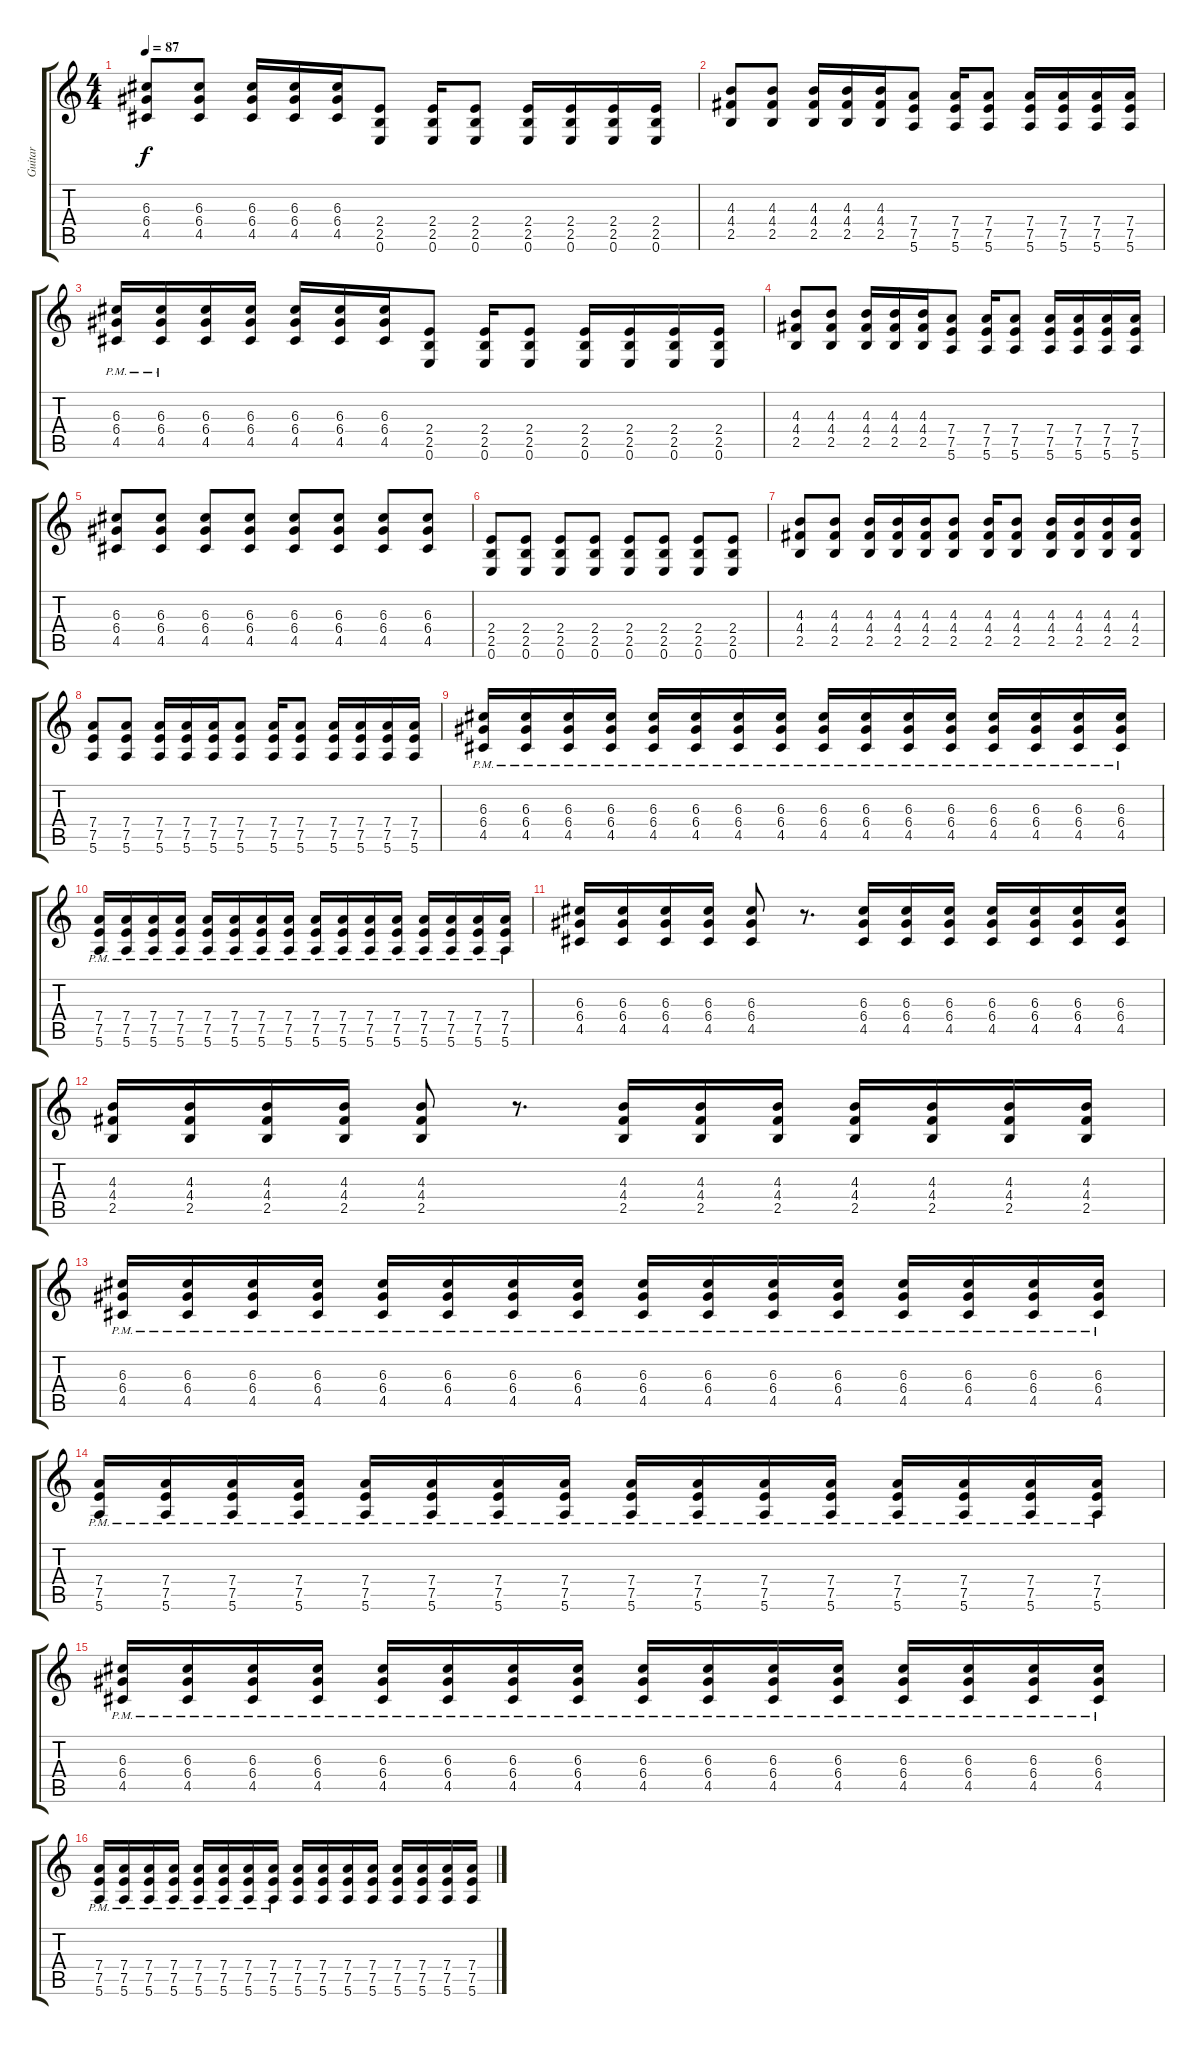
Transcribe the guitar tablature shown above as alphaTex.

\track ("Guitar" "Guitar") {instrument distortionguitar}
\staff {score tabs}
\tuning (C4 B3 G3 D3 A2 E2) {hide}
\ts (4 4)
\tempo 87
\clef g2
\ks c
(6.3 6.4 4.5).8{dy f} (6.3 6.4 4.5).8 (6.3 6.4 4.5).16 (6.3 6.4 4.5).16 (6.3 6.4 4.5).16 (2.4 2.5 0.6).8 (2.4 2.5 0.6).16 (2.4 2.5 0.6).8 (2.4 2.5 0.6).16 (2.4 2.5 0.6).16 (2.4 2.5 0.6).16 (2.4 2.5 0.6).16 |
(4.3 4.4 2.5).8 (4.3 4.4 2.5).8 (4.3 4.4 2.5).16 (4.3 4.4 2.5).16 (4.3 4.4 2.5).16 (7.4 7.5 5.6).8 (7.4 7.5 5.6).16 (7.4 7.5 5.6).8 (7.4 7.5 5.6).16 (7.4 7.5 5.6).16 (7.4 7.5 5.6).16 (7.4 7.5 5.6).16 |
(6.3{pm} 6.4{pm} 4.5{pm}).16 (6.3{pm} 6.4{pm} 4.5{pm}).16 (6.3 6.4 4.5).16 (6.3 6.4 4.5).16 (6.3 6.4 4.5).16 (6.3 6.4 4.5).16 (6.3 6.4 4.5).16 (2.4 2.5 0.6).8 (2.4 2.5 0.6).16 (2.4 2.5 0.6).8 (2.4 2.5 0.6).16 (2.4 2.5 0.6).16 (2.4 2.5 0.6).16 (2.4 2.5 0.6).16 |
(4.3 4.4 2.5).8 (4.3 4.4 2.5).8 (4.3 4.4 2.5).16 (4.3 4.4 2.5).16 (4.3 4.4 2.5).16 (7.4 7.5 5.6).8 (7.4 7.5 5.6).16 (7.4 7.5 5.6).8 (7.4 7.5 5.6).16 (7.4 7.5 5.6).16 (7.4 7.5 5.6).16 (7.4 7.5 5.6).16 |
(6.3 6.4 4.5).8 (6.3 6.4 4.5).8 (6.3 6.4 4.5).8 (6.3 6.4 4.5).8 (6.3 6.4 4.5).8 (6.3 6.4 4.5).8 (6.3 6.4 4.5).8 (6.3 6.4 4.5).8 |
(2.4 2.5 0.6).8 (2.4 2.5 0.6).8 (2.4 2.5 0.6).8 (2.4 2.5 0.6).8 (2.4 2.5 0.6).8 (2.4 2.5 0.6).8 (2.4 2.5 0.6).8 (2.4 2.5 0.6).8 |
(4.3 4.4 2.5).8 (4.3 4.4 2.5).8 (4.3 4.4 2.5).16 (4.3 4.4 2.5).16 (4.3 4.4 2.5).16 (4.3 4.4 2.5).8 (4.3 4.4 2.5).16 (4.3 4.4 2.5).8 (4.3 4.4 2.5).16 (4.3 4.4 2.5).16 (4.3 4.4 2.5).16 (4.3 4.4 2.5).16 |
(7.4 7.5 5.6).8 (7.4 7.5 5.6).8 (7.4 7.5 5.6).16 (7.4 7.5 5.6).16 (7.4 7.5 5.6).16 (7.4 7.5 5.6).8 (7.4 7.5 5.6).16 (7.4 7.5 5.6).8 (7.4 7.5 5.6).16 (7.4 7.5 5.6).16 (7.4 7.5 5.6).16 (7.4 7.5 5.6).16 |
(6.3{pm} 6.4{pm} 4.5{pm}).16 (6.3{pm} 6.4{pm} 4.5{pm}).16 (6.3{pm} 6.4{pm} 4.5{pm}).16 (6.3{pm} 6.4{pm} 4.5{pm}).16 (6.3{pm} 6.4{pm} 4.5{pm}).16 (6.3{pm} 6.4{pm} 4.5{pm}).16 (6.3{pm} 6.4{pm} 4.5{pm}).16 (6.3{pm} 6.4{pm} 4.5{pm}).16 (6.3{pm} 6.4{pm} 4.5{pm}).16 (6.3{pm} 6.4{pm} 4.5{pm}).16 (6.3{pm} 6.4{pm} 4.5{pm}).16 (6.3{pm} 6.4{pm} 4.5{pm}).16 (6.3{pm} 6.4{pm} 4.5{pm}).16 (6.3{pm} 6.4{pm} 4.5{pm}).16 (6.3{pm} 6.4{pm} 4.5{pm}).16 (6.3{pm} 6.4{pm} 4.5{pm}).16 |
(7.4{pm} 7.5{pm} 5.6{pm}).16 (7.4{pm} 7.5{pm} 5.6{pm}).16 (7.4{pm} 7.5{pm} 5.6{pm}).16 (7.4{pm} 7.5{pm} 5.6{pm}).16 (7.4{pm} 7.5{pm} 5.6{pm}).16 (7.4{pm} 7.5{pm} 5.6{pm}).16 (7.4{pm} 7.5{pm} 5.6{pm}).16 (7.4{pm} 7.5{pm} 5.6{pm}).16 (7.4{pm} 7.5{pm} 5.6{pm}).16 (7.4{pm} 7.5{pm} 5.6{pm}).16 (7.4{pm} 7.5{pm} 5.6{pm}).16 (7.4{pm} 7.5{pm} 5.6{pm}).16 (7.4{pm} 7.5{pm} 5.6{pm}).16 (7.4{pm} 7.5{pm} 5.6{pm}).16 (7.4{pm} 7.5{pm} 5.6{pm}).16 (7.4{pm} 7.5{pm} 5.6{pm}).16 |
(6.3 6.4 4.5).16 (6.3 6.4 4.5).16 (6.3 6.4 4.5).16 (6.3 6.4 4.5).16 (6.3 6.4 4.5).8 r.8{d} (6.3 6.4 4.5).16 (6.3 6.4 4.5).16 (6.3 6.4 4.5).16 (6.3 6.4 4.5).16 (6.3 6.4 4.5).16 (6.3 6.4 4.5).16 (6.3 6.4 4.5).16 |
(4.3 4.4 2.5).16 (4.3 4.4 2.5).16 (4.3 4.4 2.5).16 (4.3 4.4 2.5).16 (4.3 4.4 2.5).8 r.8{d} (4.3 4.4 2.5).16 (4.3 4.4 2.5).16 (4.3 4.4 2.5).16 (4.3 4.4 2.5).16 (4.3 4.4 2.5).16 (4.3 4.4 2.5).16 (4.3 4.4 2.5).16 |
(6.3{pm} 6.4{pm} 4.5{pm}).16 (6.3{pm} 6.4{pm} 4.5{pm}).16 (6.3{pm} 6.4{pm} 4.5{pm}).16 (6.3{pm} 6.4{pm} 4.5{pm}).16 (6.3{pm} 6.4{pm} 4.5{pm}).16 (6.3{pm} 6.4{pm} 4.5{pm}).16 (6.3{pm} 6.4{pm} 4.5{pm}).16 (6.3{pm} 6.4{pm} 4.5{pm}).16 (6.3{pm} 6.4{pm} 4.5{pm}).16 (6.3{pm} 6.4{pm} 4.5{pm}).16 (6.3{pm} 6.4{pm} 4.5{pm}).16 (6.3{pm} 6.4{pm} 4.5{pm}).16 (6.3{pm} 6.4{pm} 4.5{pm}).16 (6.3{pm} 6.4{pm} 4.5{pm}).16 (6.3{pm} 6.4{pm} 4.5{pm}).16 (6.3{pm} 6.4{pm} 4.5{pm}).16 |
(7.4{pm} 7.5{pm} 5.6{pm}).16 (7.4{pm} 7.5{pm} 5.6{pm}).16 (7.4{pm} 7.5{pm} 5.6{pm}).16 (7.4{pm} 7.5{pm} 5.6{pm}).16 (7.4{pm} 7.5{pm} 5.6{pm}).16 (7.4{pm} 7.5{pm} 5.6{pm}).16 (7.4{pm} 7.5{pm} 5.6{pm}).16 (7.4{pm} 7.5{pm} 5.6{pm}).16 (7.4{pm} 7.5{pm} 5.6{pm}).16 (7.4{pm} 7.5{pm} 5.6{pm}).16 (7.4{pm} 7.5{pm} 5.6{pm}).16 (7.4{pm} 7.5{pm} 5.6{pm}).16 (7.4{pm} 7.5{pm} 5.6{pm}).16 (7.4{pm} 7.5{pm} 5.6{pm}).16 (7.4{pm} 7.5{pm} 5.6{pm}).16 (7.4{pm} 7.5{pm} 5.6{pm}).16 |
(6.3{pm} 6.4{pm} 4.5{pm}).16 (6.3{pm} 6.4{pm} 4.5{pm}).16 (6.3{pm} 6.4{pm} 4.5{pm}).16 (6.3{pm} 6.4{pm} 4.5{pm}).16 (6.3{pm} 6.4{pm} 4.5{pm}).16 (6.3{pm} 6.4{pm} 4.5{pm}).16 (6.3{pm} 6.4{pm} 4.5{pm}).16 (6.3{pm} 6.4{pm} 4.5{pm}).16 (6.3{pm} 6.4{pm} 4.5{pm}).16 (6.3{pm} 6.4{pm} 4.5{pm}).16 (6.3{pm} 6.4{pm} 4.5{pm}).16 (6.3{pm} 6.4{pm} 4.5{pm}).16 (6.3{pm} 6.4{pm} 4.5{pm}).16 (6.3{pm} 6.4{pm} 4.5{pm}).16 (6.3{pm} 6.4{pm} 4.5{pm}).16 (6.3{pm} 6.4{pm} 4.5{pm}).16 |
(7.4{pm} 7.5{pm} 5.6{pm}).16 (7.4{pm} 7.5{pm} 5.6{pm}).16 (7.4{pm} 7.5{pm} 5.6{pm}).16 (7.4{pm} 7.5{pm} 5.6{pm}).16 (7.4{pm} 7.5{pm} 5.6{pm}).16 (7.4{pm} 7.5{pm} 5.6{pm}).16 (7.4{pm} 7.5{pm} 5.6{pm}).16 (7.4{pm} 7.5{pm} 5.6{pm}).16 (7.4 7.5 5.6).16 (7.4 7.5 5.6).16 (7.4 7.5 5.6).16 (7.4 7.5 5.6).16 (7.4 7.5 5.6).16 (7.4 7.5 5.6).16 (7.4 7.5 5.6).16 (7.4 7.5 5.6).16
